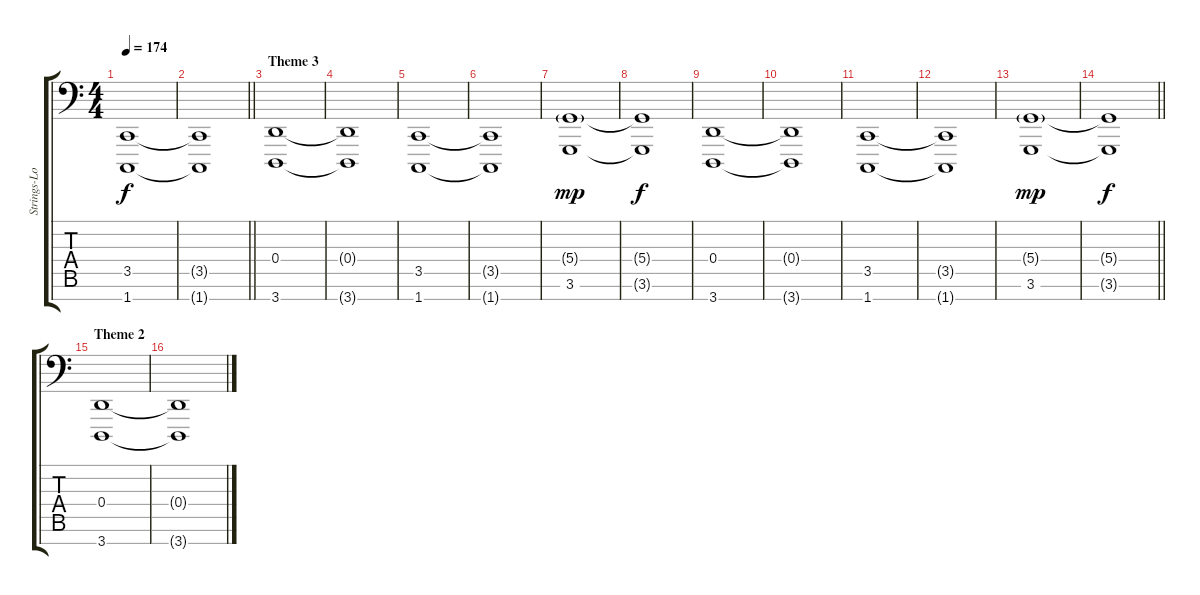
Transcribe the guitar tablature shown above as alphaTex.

\track ("Strings-Low" "Strings-Lo") {instrument stringensemble1}
\staff {score tabs}
\tuning (E3 B2 G2 D2 A1 E1 B0) {hide}
\ts (4 4)
\tempo 174
\clef f4
\ks c
(3.5 1.7).1{dy f} |
\barLineRight lightlight
(3.5{t} 1.7{t}).1 |
\section ("" "Theme 3")
(0.4 3.7).1 |
(0.4{t} 3.7{t}).1 |
(3.5 1.7).1 |
(3.5{t} 1.7{t}).1 |
(5.4{g} 3.6).1{dy mp} |
(5.4{t} 3.6{t}).1{dy f} |
(0.4 3.7).1 |
(0.4{t} 3.7{t}).1 |
(3.5 1.7).1 |
(3.5{t} 1.7{t}).1 |
(5.4{g} 3.6).1{dy mp} |
\barLineRight lightlight
(5.4{t} 3.6{t}).1{dy f} |
\section ("" "Theme 2")
(0.4 3.7).1 |
(0.4{t} 3.7{t}).1
